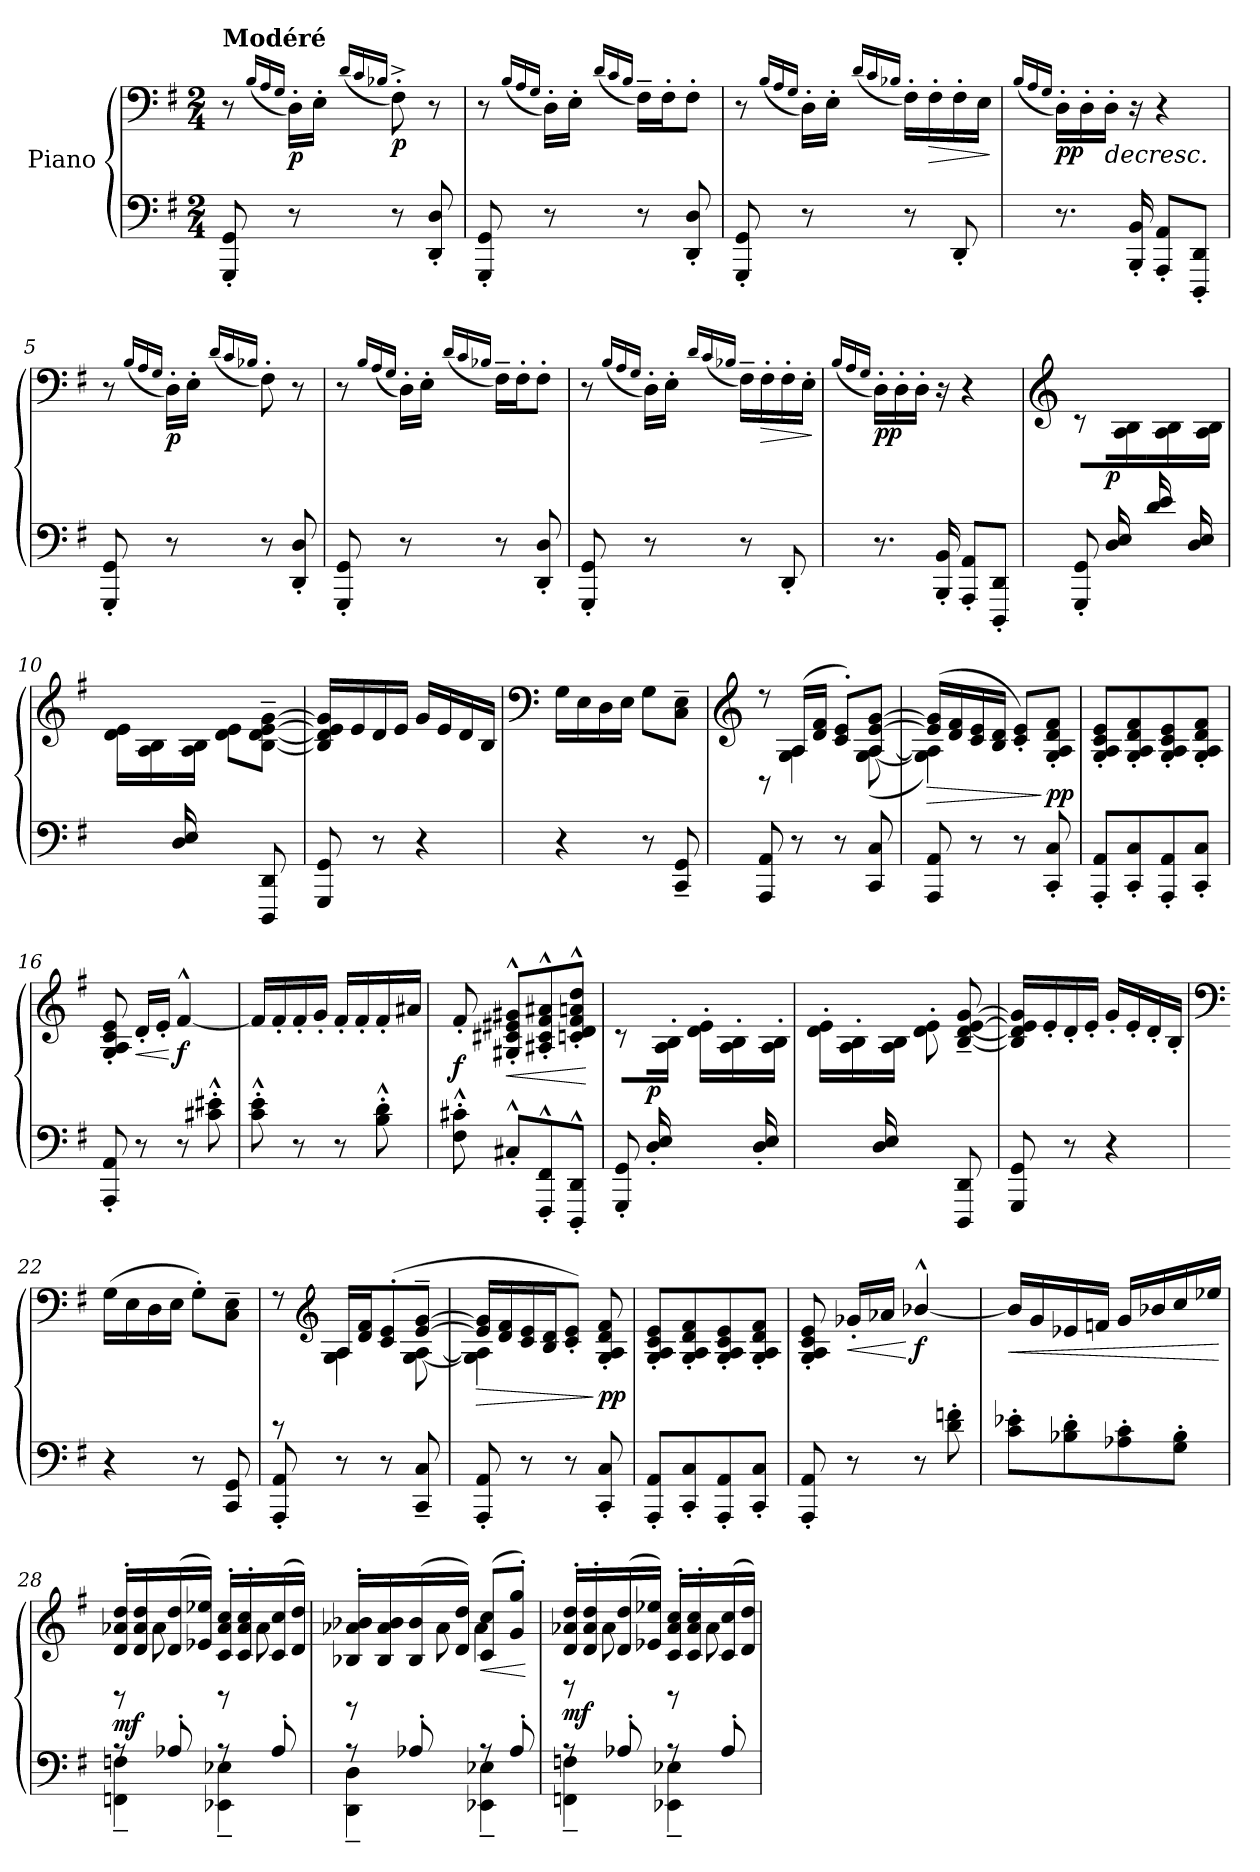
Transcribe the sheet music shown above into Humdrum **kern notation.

**kern	**kern	**dynam
*part1	*part1	*part1
*staff2	*staff1	*staff1/2
*I"Piano	*	*
*clefF4	*clefF4	*
*k[f#]	*k[f#]	*
*M2/4	*M2/4	*
=1	=1	=1
!	!LO:TX:a:B:t=Modéré	!
8GGG/' 8GG/'	8r	.
.	(<16qB/LL	.
.	16qA/	.
.	16qG/JJ	.
!	!	!LO:DY:b
8r	16D'\LL)	p
.	16E'\JJ	.
.	(<16qd/LL	.
.	16qc/	.
.	16qB-X/JJ	.
!	!	!LO:DY:b
8r	8F#'^\)	p
8DD/' 8D/'	8r	.
=2	=2	=2
8GGG/' 8GG/'	8r	.
.	(<16qB/LL	.
.	16qA/	.
.	16qG/JJ	.
8r	16D'\LL)	.
.	16E'\JJ	.
.	(<16qd/LL	.
.	16qc/	.
.	16qB/JJ	.
8r	16F#~\LL)	.
.	16F#'\J	.
8DD/' 8D/'	8F#'\J	.
=3	=3	=3
8GGG/' 8GG/'	8r	.
.	(<16qB/LL	.
.	16qA/	.
.	16qG/JJ	.
8r	16D'\LL)	.
.	16E'\JJ	.
.	(<16qd/LL	.
.	16qc/	.
.	16qB-X/JJ	.
8r	16F#'\LL)	.
!	!	!LO:HP:b
.	16F#'\	>
8DD'/	16F#'\	.
.	16E\JJ	.
.	.	]
!!LO:LB:g=z
=4	=4	=4
.	(<16qB/LL	.
.	16qA/	.
.	16qG/JJ	.
!	!	!LO:DY:b
8.r	16D'\LL)	pp
.	16D'\	.
!	!	!LO:HP:b
.	16D'\JJ	>
16BBB/' 16BB/'	16r	.
8AAA/' 8AA/'L	4r	.
8DDD/' 8DD/'J	.	.
=5	=5	=5
8GGG/' 8GG/'	8r	.
.	(<16qB/LL	.
.	16qA/	.
.	16qG/JJ	.
!	!	!LO:DY:b
8r	16D'\LL)	p
.	16E'\JJ	]
.	(<16qd/LL	.
.	16qc/	.
.	16qB-X/JJ	.
8r	8F#'\)	.
8DD/' 8D/'	8r	.
=6	=6	=6
8GGG/' 8GG/'	8r	.
.	16qB/LL	.
.	(<16qA/	.
.	16qG/JJ	.
8r	16D'\LL)	.
.	16E'\JJ	.
.	(<16qd/LL	.
.	16qc/	.
.	16qB-X/JJ	.
8r	16F#~\LL)	.
.	16F#'\J	.
8DD/' 8D/'	8F#'\J	.
=7	=7	=7
8GGG/' 8GG/'	8r	.
.	(<16qB/LL	.
.	16qA/	.
.	16qG/JJ	.
8r	16D'\LL)	.
.	16E'\JJ	.
.	16qd/LL	.
.	(<16qc/	.
.	16qB-X/JJ	.
8r	16F#~\LL)	.
!	!	!LO:HP:b
.	16F#'\	>
8DD'/	16F#'\	.
.	16E'\JJ	.
.	.	]
!!LO:LB:g=z
=8	=8	=8
.	(<16qB/LL	.
.	16qA/	.
.	16qG/JJ	.
!	!	!LO:DY:b
8.r	16D'\LL)	pp
.	16D'\	.
.	16D'\JJ	.
16BBB/' 16BB/'	16r	.
8AAA/' 8AA/'L	4r	.
8DDD/' 8DD/'J	.	.
=9	=9	=9
*	*clefG2	*
*^	*	*
8ryy	8GGG/' 8GG/'	8r	.
!	!	!	!LO:DY:b
16D/ 16E/LL	8ryy	16ryy	p
16ryy	.	16A\ 16B\JJ	.
16d/ 16e/LL	4rBByy	16ryy	.
16ryy	.	16A\ 16B\	.
16D/ 16E/	.	16ryy	.
16ryy	.	16A\ 16B\JJ	.
=10	=10	=10	=10
8ryy	4ryy	16d\ 16e\LL	.
.	.	16A\ 16B\	.
16D/ 16E/	.	16ryy	.
4ryy	.	16A\ 16B\JJ	.
.	8rAAAyy	8d\ 8e\L	.
.	8DDD/ 8DD/	[8B\~ [8d\~ [8e\~ [8g\~J	.
16ryy	.	.	.
*v	*v	*	*
=11	=11	=11
8GGG/ 8GG/	16B/] 16d/] 16e/] 16g/]LL	.
.	16e/	.
8r	16d/	.
.	16e/JJ	.
4r	16g/LL	.
.	16e/	.
.	16d/	.
.	16B/JJ	.
=12	=12	=12
*	*clefF4	*
4r	16G\LL	.
.	16E\	.
.	16D\	.
.	16E\JJ	.
8r	8G\L	.
8CC/~ 8GG/~	8C\~ 8E\~J	.
!!LO:PB:g=z
=13	=13	=13
*	*clefG2	*
*	*^	*
8AAA/ 8AA/	8r	8rBB	.
8r	(>16A/LL	4G\ 4A\	.
.	16d/ 16f#/JJ	.	.
8r	8c/' 8e/'L)	.	.
8CC/ 8C/	8A/ [8e/ [8g/J	(<[8G\ [8A\	.
=14	=14	=14	=14
!	!	!	!LO:HP:b
8AAA/ 8AA/	(>16e/] 16g/]LL	4G\] 4A\])	>
.	16d/ 16f#/	.	.
8r	16c/ 16e/	.	.
.	16B/ 16d/JJ	.	.
8r	8c/' 8e/'L)	4ryy	.
!	!	!	!LO:DY:n=1:b
8CC/' 8C/'	8G/' 8A/' 8d/' 8f#/'J	.	] pp
*	*v	*v	*
=15	=15	=15
8AAA/' 8AA/'L	8G/' 8A/' 8c/' 8e/'L	.
8CC/' 8C/'	8G/' 8A/' 8d/' 8f#/'	.
8AAA/' 8AA/'	8G/' 8A/' 8c/' 8e/'	.
8CC/' 8C/'J	8G/' 8A/' 8d/' 8f#/'J	.
=16	=16	=16
8AAA/' 8AA/'	8G/' 8A/' 8c/' 8e/'	.
!	!	!LO:HP:b
8r	16d'/LL	<
.	16e'/JJ	.
!	!	!LO:DY:n=1:b
8r	[4f#^^/	[ f
8c#X\'^^ 8e#X\'^^	.	.
=17	=17	=17
8c\'^^ 8e\'^^	16f#/LL]	.
.	16f#'/	.
8r	16f#'/	.
.	16g'/JJ	.
8r	16f#'/LL	.
.	16f#'/	.
8B\'^^ 8d\'^^	16f#'/	.
.	16a#X/JJ	.
!!LO:PB:g=z
=18	=18	=18
!	!	!LO:DY:b
8F#\'^^ 8c#X\'^^	8f#'/	f
!	!	!LO:HP:b
8C#X'^^/L	8G#X/'^^ 8c#X/'^^ 8e#X/'^^ 8g#X/'^^L	<
8FFF#/'^^ 8FF#/'^^	8A#X/'^^ 8c#/'^^ 8f#/'^^ 8a#X/'^^	.
8DDD/'^^ 8DD/'^^J	8cn/'^^ 8d/'^^ 8f#/'^^ 8an/'^^ 8dd/'^^J	.
.	.	[
=19	=19	=19
*^	*	*
8ryy	8GGG/' 8GG/'	8rc	.
!	!	!	!LO:DY:b
16D/' 16E/'LL	8rEEyy	16ryy	p
8.ryy	.	16A\' 16B\'JJ	.
.	4ryy	16d\' 16e\'LL	.
.	.	16A\' 16B\'	.
16D/' 16E/'	.	16ryy	.
16ryy	.	16A\' 16B\'JJ	.
=20	=20	=20	=20
8ryy	4ryy	16d\' 16e\'LL	.
.	.	16A\' 16B\'	.
16D/ 16E/	.	16ryy	.
4ryy	.	16A\ 16B\JJ	.
.	8ryy	8d\' 8e\'	.
.	8DDD/ 8DD/	[8B/~ [8d/~ [8e/~ [8g/~	.
16ryy	.	.	.
*v	*v	*	*
=21	=21	=21
8GGG/ 8GG/	16B/] 16d/] 16e/] 16g/]LL	.
.	16e'/	.
8r	16d'/	.
.	16e'/JJ	.
4r	16g'/LL	.
.	16e'/	.
.	16d'/	.
.	16B'/JJ	.
!!LO:PB:g=z
=22	=22	=22
*	*clefF4	*
4r	(>16G\LL	.
.	16E\	.
.	16D\	.
.	16E\JJ	.
8r	8G'\L)	.
8CC/ 8GG/	8C\~ 8E\~J	.
=23	=23	=23
*	*^	*
8AAA/' 8AA/'	8r	8rCCCC	.
*	*clefG2	*	*
8r	16A/LL	(>4G\ 4A\	.
.	16d/ 16f#/J	.	.
8r	(8c/' 8e/'	.	.
8CC/~ 8C/~	[8e/~ [8g/~J	[8G\ [8A\	.
=24	=24	=24	=24
!	!	!	!LO:HP:b
8AAA/' 8AA/'	16e/] 16g/]LL	4G\] 4A\]	>
.	16d/ 16f#/	.	.
8r	16c/ 16e/	.	.
.	16B/ 16d/J	.	.
8r	8c/' 8e/'J)	4ryy	.
!	!	!	!LO:DY:n=1:b
8CC/' 8C/'	8G/' 8A/' 8d/' 8f#/'	.	] pp
*	*v	*v	*
=25	=25	=25
8AAA/' 8AA/'L	8G/' 8A/' 8c/' 8e/'L	.
8CC/' 8C/'	8G/' 8A/' 8d/' 8f#/'	.
8AAA/' 8AA/'	8G/' 8A/' 8c/' 8e/'	.
8CC/' 8C/'J	8G/' 8A/' 8d/' 8f#/'J	.
=26	=26	=26
8AAA/' 8AA/'	8G/' 8A/' 8c/' 8e/'	.
!	!	!LO:HP:b
8r	16g-X'/LL	<
.	16a-X/JJ	.
!	!	!LO:DY:n=1:b
8r	[4b-X^^/	[ f
8d\' 8fn\'	.	.
!!LO:LB:g=z
=27	=27	=27
!	!	!LO:HP:b
8c\' 8e-X\'L	16b-/LL]	<
.	16g/	.
8B-X\' 8d\'	16e-X/	.
.	16fn/JJ	.
8A-X\' 8c\'	16g/LL	.
.	16b-X/	.
8G\' 8B-\'J	16cc/	.
.	16ee-X/JJ	.
.	.	[
=28	=28	=28
*^	*^	*
!	!	!	!	!LO:DY:b
8rA	4FFn\~ 4Fn\~	16d/' 16a-X/' 16dd/'LL	8rBB	mf
.	.	16d/ 16a-/ 16dd/	.	.
8A-X'/	.	(>16d/ 16dd/	8a-\	.
.	.	16e-X/ 16ee-X/JJ)	.	.
8rA	4EE-X\~ 4E-X\~	16c/' 16a-/' 16cc/'LL	8rBB	.
.	.	16c/' 16a-/' 16cc/'	.	.
8A-'/	.	(>16c/ 16cc/	8a-\	.
.	.	16d/ 16dd/JJ)	.	.
=29	=29	=29	=29	=29
8rA	4DD\~ 4D\~	16B-X/' 16a-X/' 16b-X/'LL	8rGG	.
.	.	16B-/ 16a-/ 16b-/	.	.
8A-X'/	.	(>16B-/ 16b-/	8a-\	.
.	.	16d/ 16dd/JJ)	.	.
!	!	!	!	!LO:HP:b
8rA	4EE-X\~ 4E-X\~	(>8c/ 8cc/L	4a-\	<
8A-'/	.	8g/' 8gg/'J)	.	.
*v	*v	*	*	*
*	*v	*v	*
.	.	[
=30	=30	=30
*^	*^	*
!	!	!	!	!LO:DY:b
8rA	4FFn\~ 4Fn\~	16d/' 16a-X/' 16dd/'LL	8rD	mf
.	.	16d/' 16a-/' 16dd/'	.	.
8A-X'/	.	(>16d/ 16dd/	8a-\	.
.	.	16e-X/ 16ee-X/JJ)	.	.
8rA	4EE-X\~ 4E-X\~	16c/' 16a-/' 16cc/'LL	8rBB	.
.	.	16c/' 16a-/' 16cc/'	.	.
8A-'/	.	(>16c/ 16cc/	8a-\	.
.	.	16d/ 16dd/JJ)	.	.
*v	*v	*	*	*
*	*v	*v	*
=	=	=
*-	*-	*-
